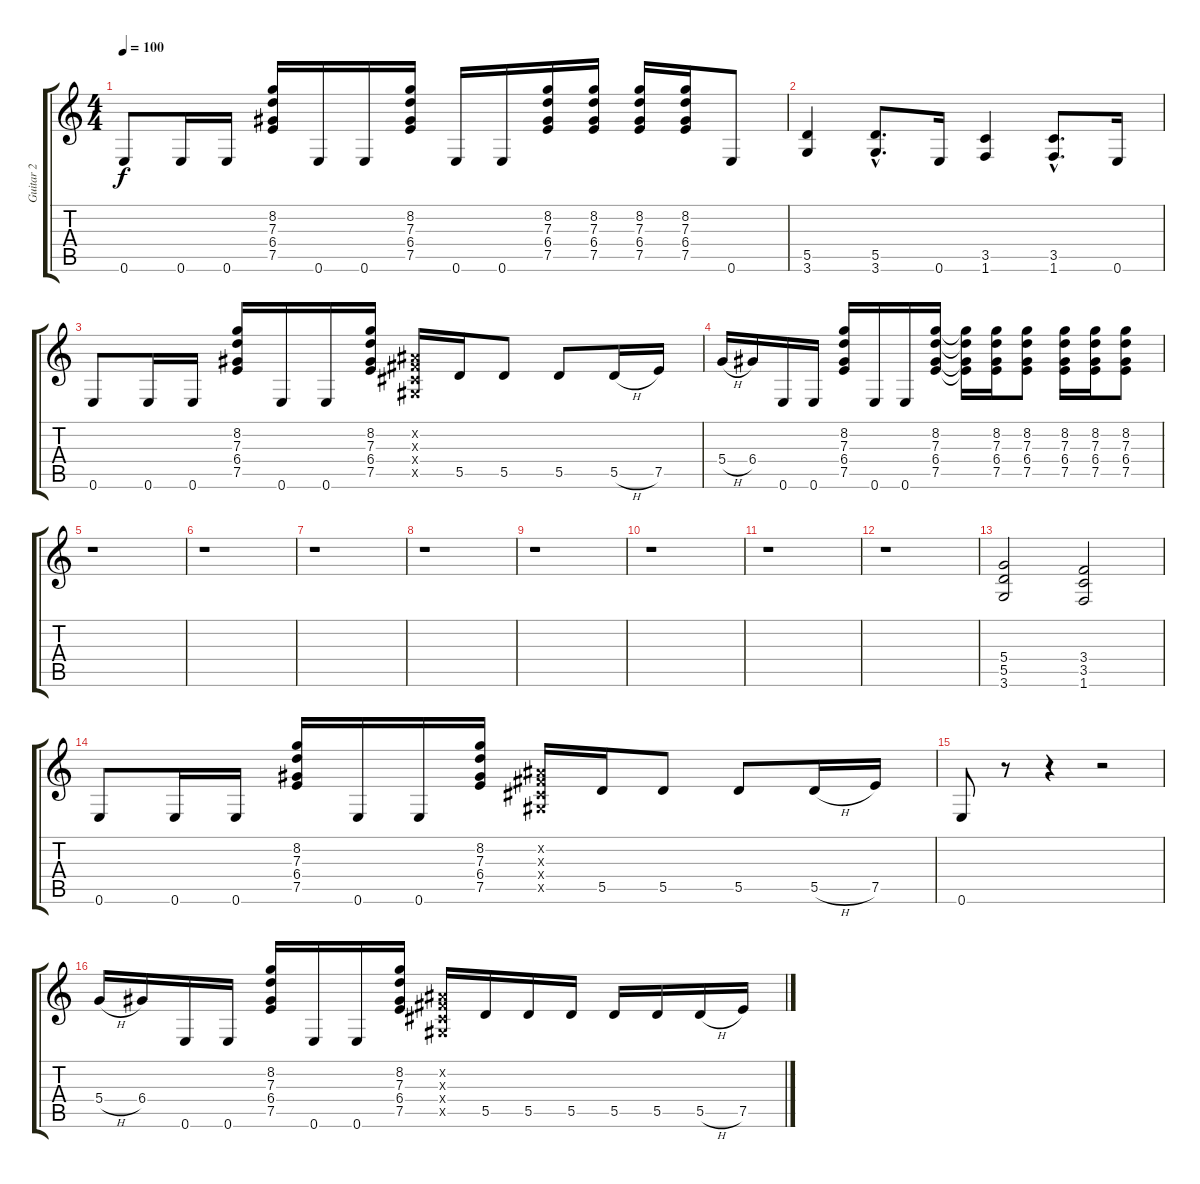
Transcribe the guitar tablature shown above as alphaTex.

\track ("Guitar 2" "Guitar 2") {instrument overdrivenguitar}
\staff {score tabs}
\tuning (E4 B3 G3 D3 A2 E2) {hide}
\ts (4 4)
\tempo 100
\clef g2
\ks c
0.6.8{dy f} 0.6.16 0.6.16 (8.2 7.3 6.4 7.5).16 0.6.16 0.6.16 (8.2 7.3 6.4 7.5).16 0.6.16 0.6.16 (8.2 7.3 6.4 7.5).16 (8.2 7.3 6.4 7.5).16 (8.2 7.3 6.4 7.5).16 (8.2 7.3 6.4 7.5).16 0.6.8 |
(5.5 3.6).4 (5.5{hac} 3.6{hac}).8{d} 0.6.16 (3.5 1.6).4 (3.5{hac} 1.6{hac}).8{d} 0.6.16 |
0.6.8 0.6.16 0.6.16 (8.2 7.3 6.4 7.5).16 0.6.16 0.6.16 (8.2 7.3 6.4 7.5).16 (-1.2{x} -1.3{x} -1.4{x} -1.5{x}).16 5.5.16 5.5.8 5.5.8 5.5{h}.16 7.5.16 |
5.4{h}.16 6.4.16 0.6.16 0.6.16 (8.2 7.3 6.4 7.5).16 0.6.16 0.6.16 (8.2 7.3 6.4 7.5).16 (8.2{t} 7.3{t} 6.4{t} 7.5{t}).16 (8.2 7.3 6.4 7.5).16 (8.2 7.3 6.4 7.5).8 (8.2 7.3 6.4 7.5).16 (8.2 7.3 6.4 7.5).16 (8.2 7.3 6.4 7.5).8 |
r.1 |
r.1 |
r.1 |
r.1 |
r.1 |
r.1 |
r.1 |
r.1 |
(5.4 5.5 3.6).2 (3.4 3.5 1.6).2 |
0.6.8 0.6.16 0.6.16 (8.2 7.3 6.4 7.5).16 0.6.16 0.6.16 (8.2 7.3 6.4 7.5).16 (-1.2{x} -1.3{x} -1.4{x} -1.5{x}).16 5.5.16 5.5.8 5.5.8 5.5{h}.16 7.5.16 |
0.6.8 r.8 r.4 r.2 |
5.4{h}.16 6.4.16 0.6.16 0.6.16 (8.2 7.3 6.4 7.5).16 0.6.16 0.6.16 (8.2 7.3 6.4 7.5).16 (-1.2{x} -1.3{x} -1.4{x} -1.5{x}).16 5.5.16 5.5.16 5.5.16 5.5.16 5.5.16 5.5{h}.16 7.5.16
